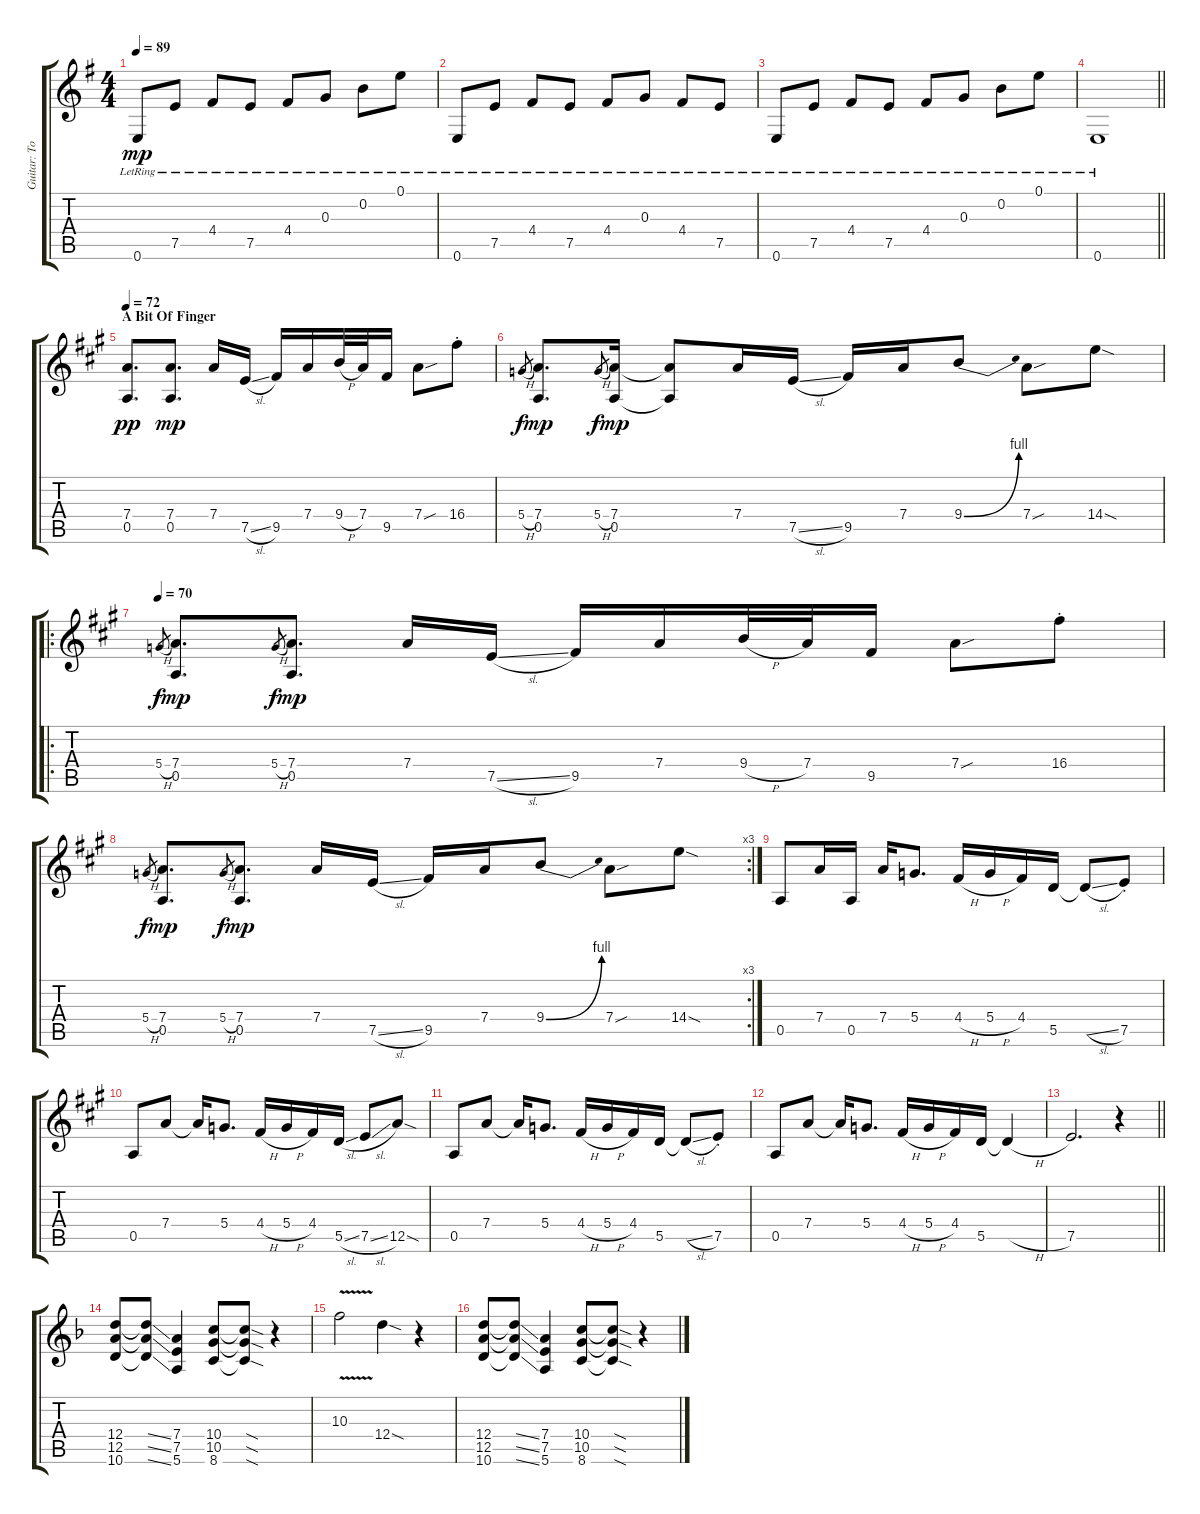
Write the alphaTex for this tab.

\track ("Guitar: Tony" "Guitar: To") {instrument distortionguitar}
\staff {score tabs}
\tuning (E4 B3 G3 D3 A2 E2) {hide}
\ts (4 4)
\tempo 89
\clef g2
\ks g
0.6{lr}.8{dy mp} 7.5{lr}.8 4.4{lr}.8 7.5{lr}.8 4.4{lr}.8 0.3{lr}.8 0.2{lr}.8 0.1{lr}.8 |
0.6{lr}.8 7.5{lr}.8 4.4{lr}.8 7.5{lr}.8 4.4{lr}.8 0.3{lr}.8 4.4{lr}.8 7.5{lr}.8 |
0.6{lr}.8 7.5{lr}.8 4.4{lr}.8 7.5{lr}.8 4.4{lr}.8 0.3{lr}.8 0.2{lr}.8 0.1{lr}.8 |
\barLineRight lightlight
0.6{lr}.1 |
\section ("" "A Bit Of Finger")
\tempo 72
\ks a
(7.4 0.5).8{d dy pp volume 13 instrument distortionguitar} (7.4 0.5).8{d dy mp} 7.4.16 7.5{sl}.16 9.5.16 7.4.16 9.4{h}.32 7.4.32 9.5.16 7.4{sou}.8 16.4{st}.8 |
5.4{h}.8{gr dy f} (7.4 0.5).8{d dy mp} 5.4{h}.8{gr dy f} (7.4 0.5).16{dy mp} (7.4{t} 0.5{t}).8 7.4.16 7.5{sl}.16 9.5.16 7.4.16 9.4{be (bend 0 0 60 4)}.8 7.4{sou}.8 14.4{sod}.8 |
\ro
\tempo 70
5.4{h}.8{gr dy f} (7.4 0.5).8{d dy mp} 5.4{h}.8{gr dy f} (7.4 0.5).8{d dy mp} 7.4.16 7.5{sl}.16 9.5.16 7.4.16 9.4{h}.32 7.4.32 9.5.16 7.4{sou}.8 16.4{st}.8 |
\rc 3
5.4{h}.8{gr dy f} (7.4 0.5).8{d dy mp} 5.4{h}.8{gr dy f} (7.4 0.5).8{d dy mp} 7.4.16 7.5{sl}.16 9.5.16 7.4.16 9.4{be (bend 0 0 60 4)}.8 7.4{sou}.8 14.4{sod}.8 |
0.5.8 7.4.16 0.5.16 7.4.16 5.4.8{d} 4.4{h}.16 5.4{h}.16 4.4.16 5.5.16 5.5{sl t}.8 7.5{st}.8 |
0.5.8 7.4.8 7.4{t}.16 5.4.8{d} 4.4{h}.16 5.4{h}.16 4.4.16 5.5{sl}.16 7.5{sl}.8 12.5{sod}.8 |
0.5.8 7.4.8 7.4{t}.16 5.4.8{d} 4.4{h}.16 5.4{h}.16 4.4.16 5.5.16 5.5{sl t}.8 7.5{st}.8 |
0.5.8 7.4.8 7.4{t}.16 5.4.8{d} 4.4{h}.16 5.4{h}.16 4.4.16 5.5.16 5.5{h t}.4 |
\barLineRight lightlight
7.5.2{d} r.4 |
\ks f
(12.4 12.5 10.6).8 (12.4{ss t} 12.5{ss t} 10.6{ss t}).8 (7.4 7.5 5.6).4 (10.4 10.5 8.6).8 (10.4{sod t} 10.5{sod t} 8.6{sod t}).8 r.4 |
10.3{v}.2 12.4{sod}.4 r.4 |
(12.4 12.5 10.6).8 (12.4{ss t} 12.5{ss t} 10.6{ss t}).8 (7.4 7.5 5.6).4 (10.4 10.5 8.6).8 (10.4{sod t} 10.5{sod t} 8.6{sod t}).8 r.4
